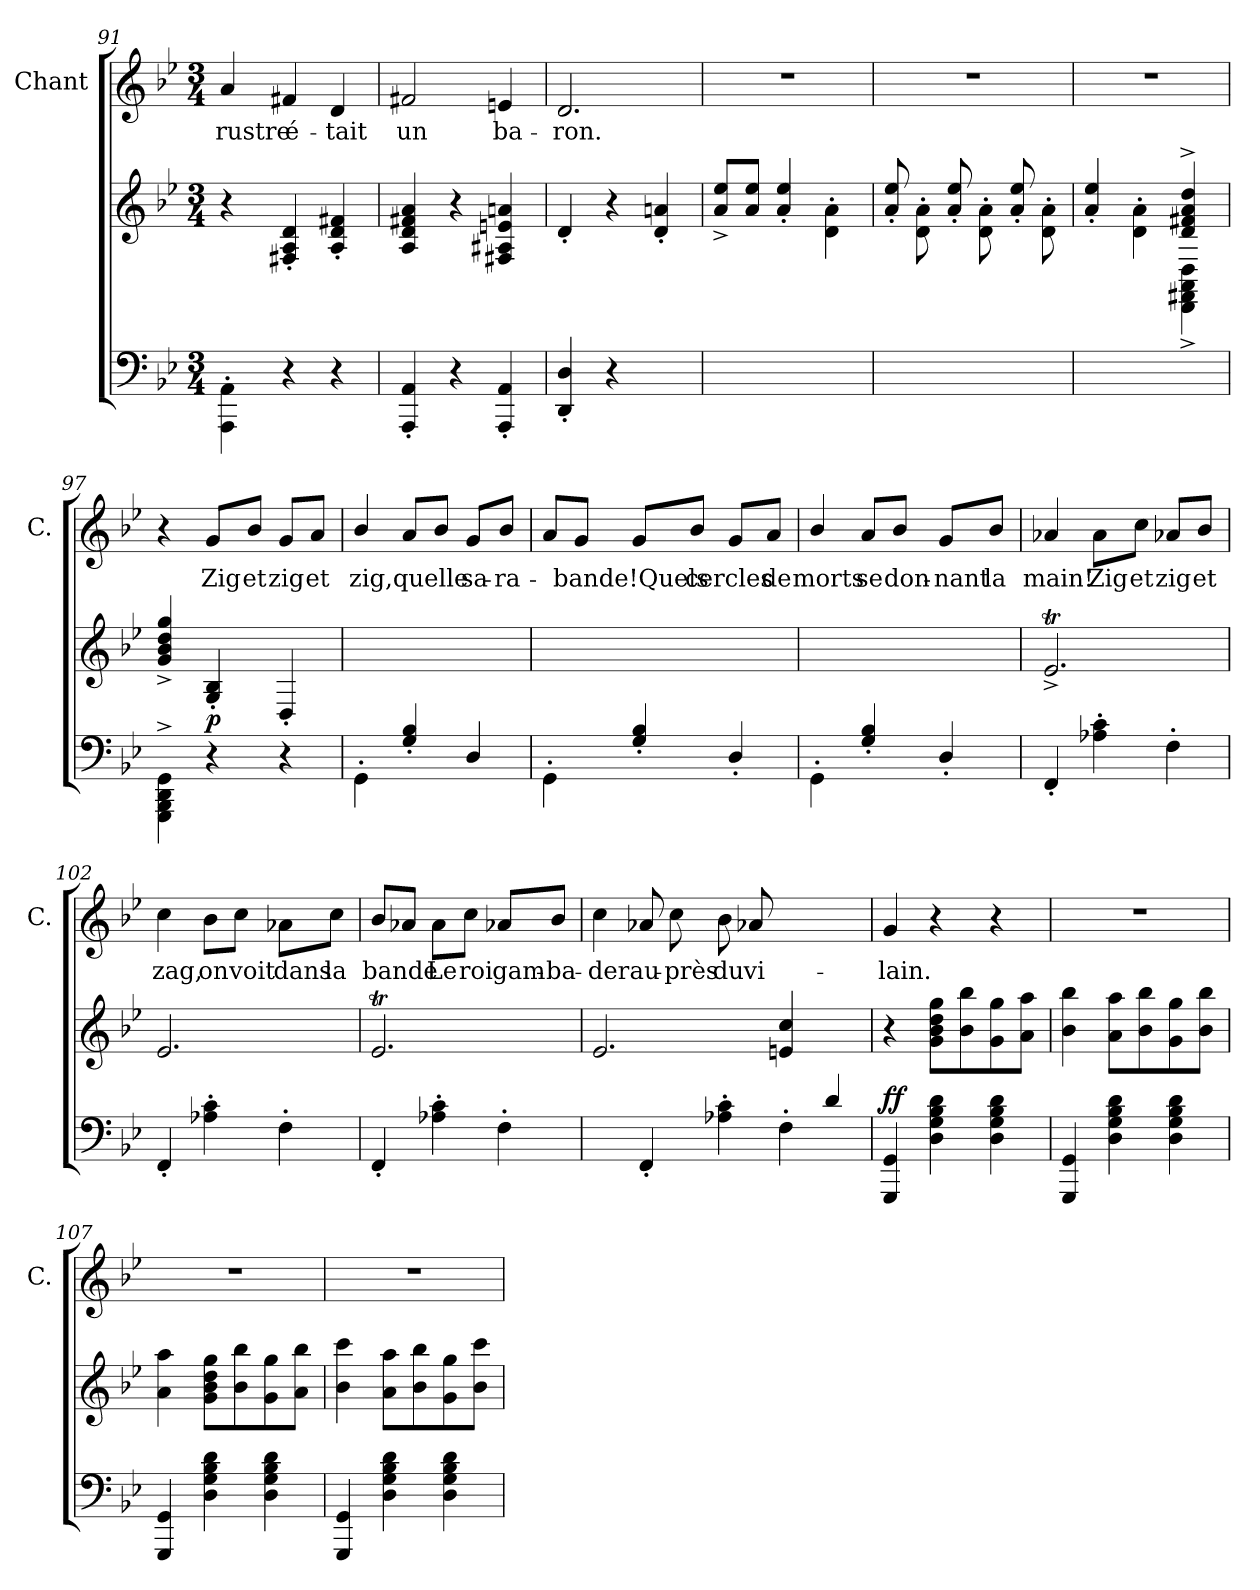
**kern	**dynam	**kern	**kern	**text
*part3	*part3	*part2	*part1	*part1
*staff3	*staff3	*staff2	*staff1	*staff1
*	*	*	*I"Chant	*
*	*	*	*I'C.	*
*clefF4	*	*clefG2	*clefG2	*
*k[b-e-]	*	*k[b-e-]	*k[b-e-]	*
*M3/4	*	*M3/4	*M3/4	*
=91	=91	=91	=91	=91
4AAAi'>\ 4AAi'>\	.	4r	4aj/	rustre
4r	.	4dj'>/ 4Aj'>/ 4F#Xj'>/	4f#Xj/	é-
4r	.	4f#Xj'>/ 4dj'>/ 4Aj'>/	4dj/	tait
=92	=92	=92	=92	=92
4AAi'</ 4AAAi'</	.	4aj/ 4f#Xj/ 4dj/ 4Aj/	2f#Xj/	un
4r	.	4r	.	.
4AAi'>'</ 4AAAi'>'</	.	4anj/ 4enj/ 4A#Xj/ 4F#Xj/	4enj/	ba-
=93	=93	=93	=93	=93
4Di'</ 4DDi'</	.	4d'<j/	2.dj/	ron.
4r	.	4r	.	.
4ryy	.	4anj'</ 4dj'</	.	.
!!LO:PB:g=z
=94	=94	=94	=94	=94
2.ryy	.	8ee-j^>/ 8aj^>/L	2.r	.
.	.	8ee-j/ 8aj/J	.	.
.	.	4ee-j'>/ 4aj'>/	.	.
.	.	4dj'>\ 4aj'>\	.	.
=95	=95	=95	=95	=95
2.ryy	.	8ee-j'>/ 8aj'>/	2.r	.
.	.	8dj'>\ 8aj'>\	.	.
.	.	8ee-j'>/ 8aj'>/	.	.
.	.	8dj'>\ 8aj'>\	.	.
.	.	8ee-j'>/ 8aj'>/	.	.
.	.	8dj'>\ 8aj'>\	.	.
=96	=96	=96	=96	=96
*	*	*^	*	*
2.ryy	.	4ee-j'>/ 4aj'>/	4ryy	2.r	.
.	.	4dj'>\ 4aj'>\	4ryy	.	.
.	.	4ddj^>/ 4aj^>/ 4f#Xj^>/ 4dj^>/	4DDi^>\ 4FF#Xi^>\ 4AAi^>\ 4Di^>\	.	.
=97	=97	=97	=97	=97	=97
4GGGi^>\ 4BBB-i^>\ 4DDi^>\ 4GGi^>\	.	2.ryy	4ggj^>/ 4ddj^>/ 4b-j^>/ 4gj^>/	4r	.
!	!LO:DY:a	!	!	!	!
4r	p	.	4B-j'>'>/ 4Gj'>'>/	8gj/L	Zig
.	.	.	.	8b-j/J	et
4r	.	.	4D'>j/	8gj/L	zig
.	.	.	.	8aj/J	et
*	*	*v	*v	*	*
=98	=98	=98	=98	=98
4GG'>j\	.	2.ryy	4b-j/	zig,
4B-j'>/ 4Gj'>/	.	.	8aj/L	quelle
.	.	.	8b-j/J	.
4Dj/	.	.	8gj/L	sa-
.	.	.	8b-j/J	ra-
!!LO:LB:g=z
=99	=99	=99	=99	=99
4GG'>j\	.	2.ryy	8aj/L	.
.	.	.	8gj/J	-bande!Quels
4B-j'>/ 4Gj'>/	.	.	8gj/L	.
.	.	.	8b-j/J	cercles
4D'>j/	.	.	8gj/L	.
.	.	.	8aj/J	de
=100	=100	=100	=100	=100
4GG'>j\	.	2.ryy	4b-j/	morts
4B-j'>/ 4Gj'>/	.	.	8aj/L	se
.	.	.	8b-j/J	don-
4D'>j/	.	.	8gj/L	nant
.	.	.	8b-j/J	la
=101	=101	=101	=101	=101
4FF'>i/	.	2.e-T^<j/	4a-Xj/	main!
4ci'>\ 4A-Xi'>\	.	.	8a-j\L	Zig
.	.	.	8ccj\J	et
4F'>i\	.	.	8a-Xj/L	zig
.	.	.	8b-j/J	et
=102	=102	=102	=102	=102
4FF'>'>i/	.	2.e-j/	4ccj\	zag,
4A-Xi'>\ 4ci'>\	.	.	8b-j\L	on
.	.	.	8ccj\J	voit
4F'>i\	.	.	8a-Xj\L	dans
.	.	.	8ccj\J	la
!!LO:LB:g=z
=103	=103	=103	=103	=103
4FF'>i/	.	2.e-Tj/	8b-j/L	bande
.	.	.	8a-Xj/J	.
4A-Xi'>\ 4ci'>\	.	.	8a-j\L	Le
.	.	.	8ccj\J	roi
4F'>i\	.	.	8a-Xj/L	gam-
.	.	.	8b-j/J	ba-
=104	=104	=104	=104	=104
4ryy	.	2.e-j/	4ccj\	der
4FF'>i/	.	.	8a-Xj/	au-
.	.	.	8ccj\	près
4A-Xi'>\ 4ci'>\	.	.	8b-j\	du
.	.	.	8a-Xj/	vi-
4F'>i\	.	4ccZ/ 4eZ/	2ryy	.
4dV/	.	4ryy	.	.
=105	=105	=105	=105	=105
!	!LO:DY:a	!	!	!
4GGi/ 4GGGi/	ff	4r	4gj/	lain.
4Di\ 4Gi\ 4B-i\ 4di\	.	8gj\ 8b-j\ 8ddj\ 8ggj\L	4r	.
.	.	8b-j\ 8bb-j\	.	.
4Di\ 4Gi\ 4B-i\ 4di\	.	8gj\ 8ggj\	4r	.
.	.	8aj\ 8aaj\J	.	.
=106	=106	=106	=106	=106
4GGi/ 4GGGi/	.	4b-j\ 4bb-j\	2.r	.
4Di\ 4Gi\ 4B-i\ 4di\	.	8aj\ 8aaj\L	.	.
.	.	8b-j\ 8bb-j\	.	.
4Di\ 4Gi\ 4B-i\ 4di\	.	8gj\ 8ggj\	.	.
.	.	8b-j\ 8bb-j\J	.	.
!!LO:LB:g=z
=107	=107	=107	=107	=107
4GGi/ 4GGGi/	.	4aj\ 4aaj\	2.r	.
4Di\ 4Gi\ 4di\ 4B-i\	.	8gj\ 8b-j\ 8ddj\ 8ggj\L	.	.
.	.	8b-j\ 8bb-j\	.	.
4Di\ 4Gi\ 4B-i\ 4di\	.	8gj\ 8ggj\	.	.
.	.	8aj\ 8bb-j\J	.	.
=108	=108	=108	=108	=108
4GGi/ 4GGGi/	.	4b-j\ 4cccj\	2.r	.
4Di\ 4Gi\ 4B-i\ 4di\	.	8aj\ 8aaj\L	.	.
.	.	8b-j\ 8bb-j\	.	.
4Di\ 4Gi\ 4B-i\ 4di\	.	8gj\ 8ggj\	.	.
.	.	8b-j\ 8cccj\J	.	.
=	=	=	=	=
*-	*-	*-	*-	*-
